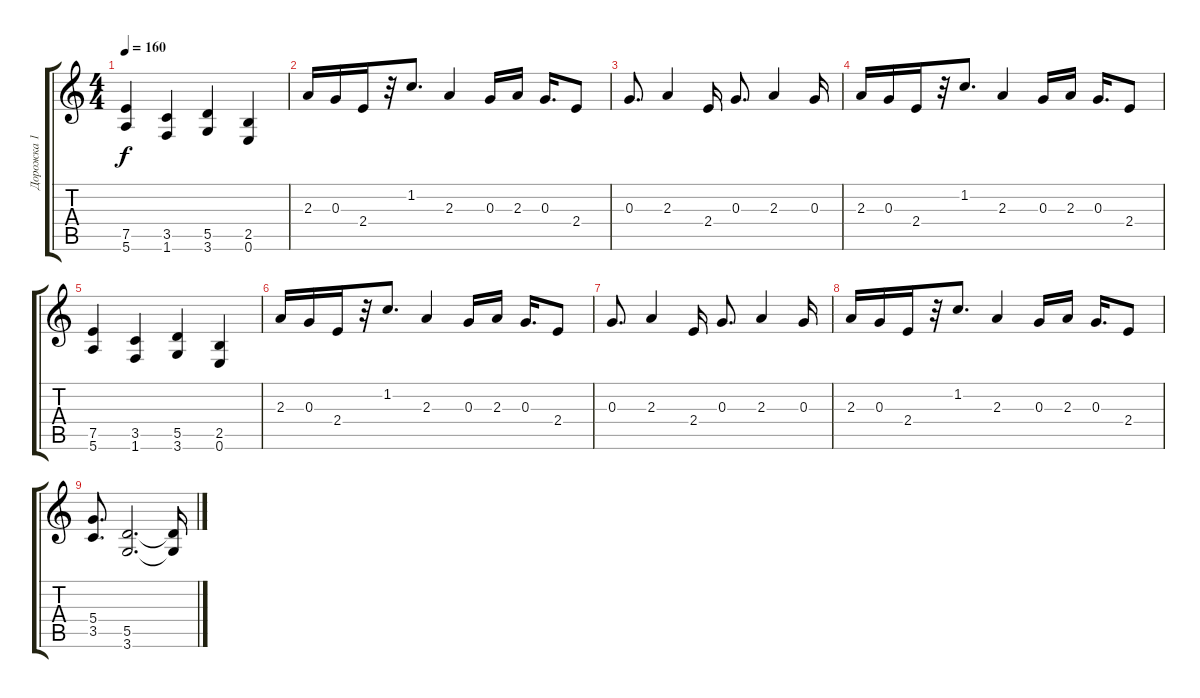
\track ("Дорожка 1" "Дорожка 1") {instrument distortionguitar}
\staff {score tabs}
\tuning (E4 B3 G3 D3 A2 E2) {hide}
\ts (4 4)
\tempo 160
\clef g2
\ks c
(7.5 5.6).4{dy f} (3.5 1.6).4 (5.5 3.6).4 (2.5 0.6).4 |
2.3.16 0.3.16 2.4.16 r.32 1.2.8{d} 2.3.4 0.3.16 2.3.16 0.3.16{d} 2.4.8 |
0.3.8{d} 2.3.4 2.4.16 0.3.8{d} 2.3.4 0.3.16 |
2.3.16 0.3.16 2.4.16 r.32 1.2.8{d} 2.3.4 0.3.16 2.3.16 0.3.16{d} 2.4.8 |
(7.5 5.6).4 (3.5 1.6).4 (5.5 3.6).4 (2.5 0.6).4 |
2.3.16 0.3.16 2.4.16 r.32 1.2.8{d} 2.3.4 0.3.16 2.3.16 0.3.16{d} 2.4.8 |
0.3.8{d} 2.3.4 2.4.16 0.3.8{d} 2.3.4 0.3.16 |
2.3.16 0.3.16 2.4.16 r.32 1.2.8{d} 2.3.4 0.3.16 2.3.16 0.3.16{d} 2.4.8 |
(5.4 3.5).8{d} (5.5 3.6).2{d} (5.5{t} 3.6{t}).16
